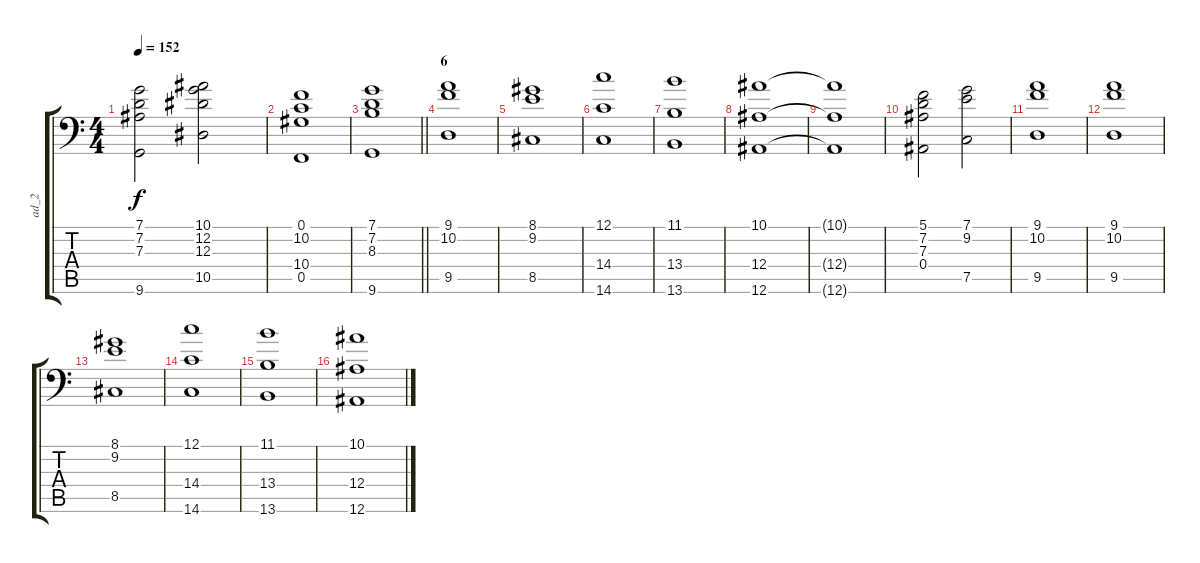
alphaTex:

\track ("ad_2" "ad_2") {instrument synthstrings1}
\staff {score tabs}
\tuning (C4 G3 Eb3 Bb2 F2 Bb1) {hide}
\ts (4 4)
\tempo 152
\clef f4
\ks c
(7.1 7.2 7.3 9.6).2{dy f} (10.1 12.2 12.3 10.5).2 |
(0.1 10.2 10.4 0.5).1 |
\barLineRight lightlight
(7.1 7.2 8.3 9.6).1 |
\section ("" "6")
(9.1 10.2 9.5).1 |
(8.1 9.2 8.5).1 |
(12.1 14.4 14.6).1 |
(11.1 13.4 13.6).1 |
(10.1 12.4 12.6).1 |
(10.1{t} 12.4{t} 12.6{t}).1 |
(5.1 7.2 7.3 0.4).2 (7.1 9.2 7.5).2 |
(9.1 10.2 9.5).1 |
(9.1 10.2 9.5).1 |
(8.1 9.2 8.5).1 |
(12.1 14.4 14.6).1 |
(11.1 13.4 13.6).1 |
(10.1 12.4 12.6).1
